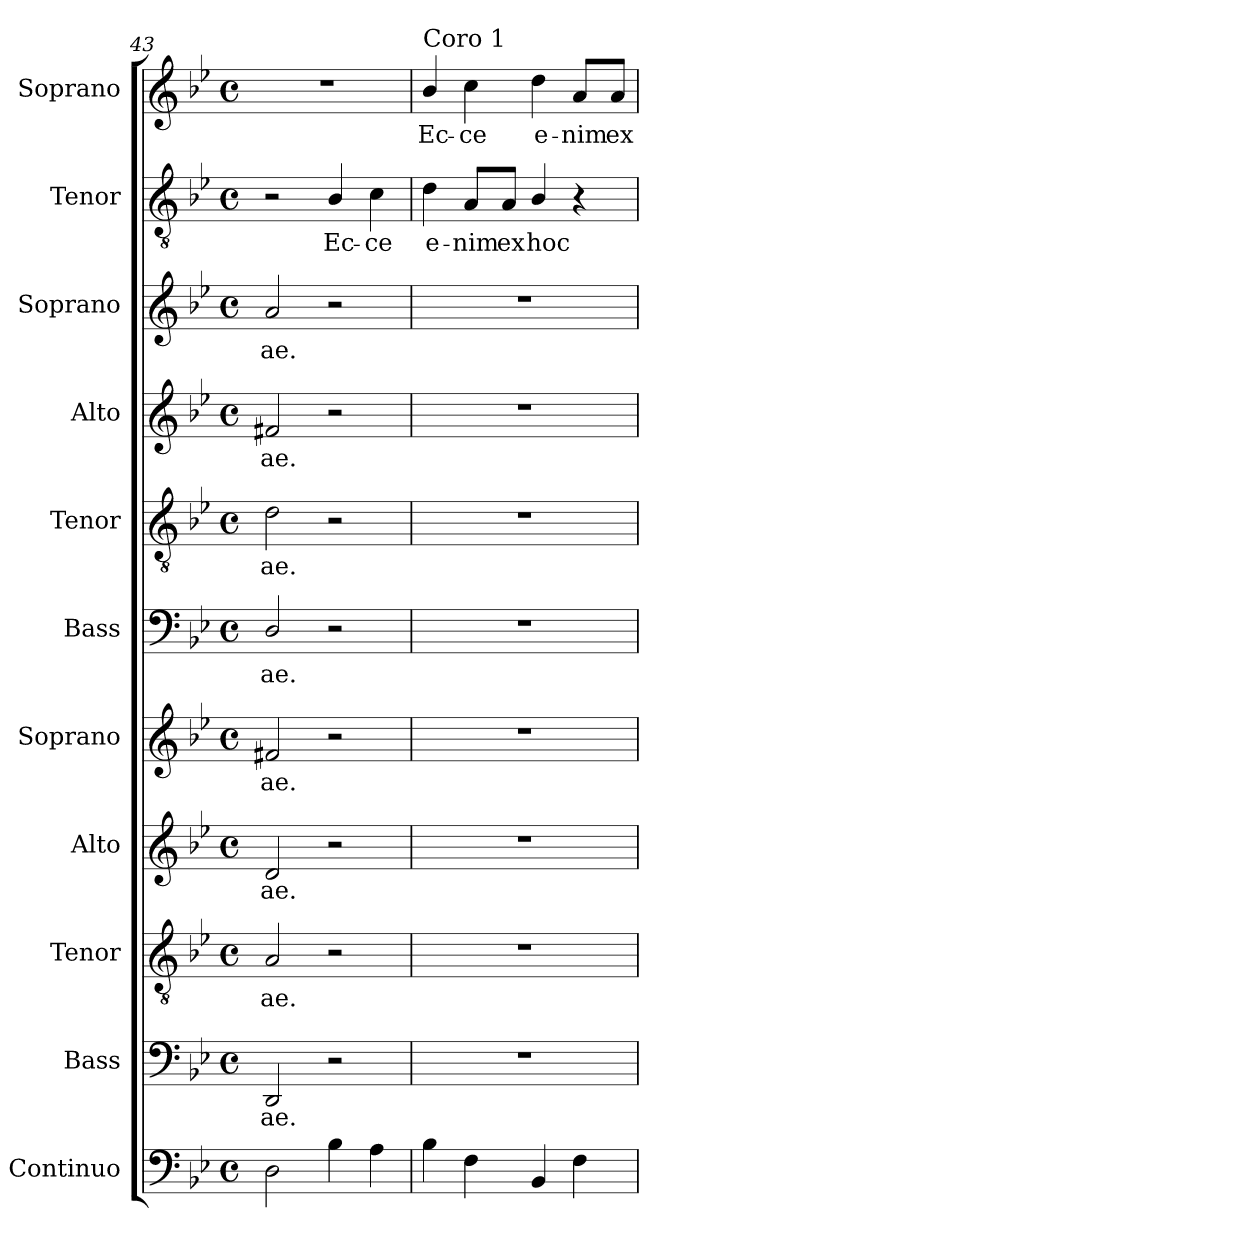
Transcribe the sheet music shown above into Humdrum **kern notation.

**kern	**kern	**text	**kern	**text	**kern	**text	**kern	**text	**kern	**text	**kern	**text	**kern	**text	**kern	**text	**kern	**text	**kern	**text
*part11	*part10	*part10	*part9	*part9	*part8	*part8	*part7	*part7	*part6	*part6	*part5	*part5	*part4	*part4	*part3	*part3	*part2	*part2	*part1	*part1
*staff11	*staff10	*staff10	*staff9	*staff9	*staff8	*staff8	*staff7	*staff7	*staff6	*staff6	*staff5	*staff5	*staff4	*staff4	*staff3	*staff3	*staff2	*staff2	*staff1	*staff1
*I"Continuo	*I"Bass	*	*I"Tenor	*	*I"Alto	*	*I"Soprano	*	*I"Bass	*	*I"Tenor	*	*I"Alto	*	*I"Soprano	*	*I"Tenor	*	*I"Soprano	*
*I'Cont.	*I'B.	*	*I'T.	*	*I'A.	*	*I'S.	*	*I'B.	*	*I'T.	*	*I'A.	*	*I'S.	*	*I'T.	*	*I'S.	*
*clefF4	*clefF4	*	*clefGv2	*	*clefG2	*	*clefG2	*	*clefF4	*	*clefGv2	*	*clefG2	*	*clefG2	*	*clefGv2	*	*clefG2	*
*	*	*	*ITrd7c12	*	*	*	*	*	*	*	*ITrd7c12	*	*	*	*	*	*ITrd7c12	*	*	*
*k[b-e-]	*k[b-e-]	*	*k[b-e-]	*	*k[b-e-]	*	*k[b-e-]	*	*k[b-e-]	*	*k[b-e-]	*	*k[b-e-]	*	*k[b-e-]	*	*k[b-e-]	*	*k[b-e-]	*
*B-:	*B-:	*	*B-:	*	*B-:	*	*B-:	*	*B-:	*	*B-:	*	*B-:	*	*B-:	*	*B-:	*	*B-:	*
*M4/4	*M4/4	*	*M4/4	*	*M4/4	*	*M4/4	*	*M4/4	*	*M4/4	*	*M4/4	*	*M4/4	*	*M4/4	*	*M4/4	*
*met(c)	*met(c)	*	*met(c)	*	*met(c)	*	*met(c)	*	*met(c)	*	*met(c)	*	*met(c)	*	*met(c)	*	*met(c)	*	*met(c)	*
=43	=43	=43	=43	=43	=43	=43	=43	=43	=43	=43	=43	=43	=43	=43	=43	=43	=43	=43	=43	=43
!	!	!LO:LY:b:color=#000000	!	!	!	!	!	!	!	!	!	!	!	!	!	!	!	!	!	!
!	!	!	!	!LO:LY:b:color=#000000	!	!	!	!	!	!	!	!	!	!	!	!	!	!	!	!
!	!	!	!	!	!	!LO:LY:b:color=#000000	!	!	!	!	!	!	!	!	!	!	!	!	!	!
!	!	!	!	!	!	!	!	!LO:LY:b:color=#000000	!	!	!	!	!	!	!	!	!	!	!	!
!	!	!	!	!	!	!	!	!	!	!LO:LY:b:color=#000000	!	!	!	!	!	!	!	!	!	!
!	!	!	!	!	!	!	!	!	!	!	!	!LO:LY:b:color=#000000	!	!	!	!	!	!	!	!
!	!	!	!	!	!	!	!	!	!	!	!	!	!	!LO:LY:b:color=#000000	!	!	!	!	!	!
!	!	!	!	!	!	!	!	!	!	!	!	!	!	!	!	!LO:LY:b:color=#000000	!	!	!	!
2Di\	2DDi/	-ae.	2AAi/	-ae.	2di/	-ae.	2f#Xi/	-ae.	2Di/	-ae.	2Di\	-ae.	2f#Xi/	-ae.	2ai/	-ae.	2r	.	1r	.
!	!	!	!	!	!	!	!	!	!	!	!	!	!	!	!	!	!	!LO:LY:b:color=#000000	!	!
4B-i\	2r	.	2r	.	2r	.	2r	.	2r	.	2r	.	2r	.	2r	.	4BB-i/	Ec-	.	.
!	!	!	!	!	!	!	!	!	!	!	!	!	!	!	!	!	!	!LO:LY:b:color=#000000	!	!
4Ai\	.	.	.	.	.	.	.	.	.	.	.	.	.	.	.	.	4Ci\	-ce	.	.
!!LO:LB:g=z
=44	=44	=44	=44	=44	=44	=44	=44	=44	=44	=44	=44	=44	=44	=44	=44	=44	=44	=44	=44	=44
!	!	!	!	!	!	!	!	!	!	!	!	!	!	!	!	!	!	!LO:LY:b:color=#000000	!	!
!	!	!	!	!	!	!	!	!	!	!	!	!	!	!	!	!	!	!	!LO:TX:a:t=Coro 1	!
!	!	!	!	!	!	!	!	!	!	!	!	!	!	!	!	!	!	!	!	!LO:LY:b:color=#000000
4B-i\	1r	.	1r	.	1r	.	1r	.	1r	.	1r	.	1r	.	1r	.	4Di\	e-	4b-i/	Ec-
!	!	!	!	!	!	!	!	!	!	!	!	!	!	!	!	!	!	!LO:LY:b:color=#000000	!	!
!	!	!	!	!	!	!	!	!	!	!	!	!	!	!	!	!	!	!	!	!LO:LY:b:color=#000000
4Fi\	.	.	.	.	.	.	.	.	.	.	.	.	.	.	.	.	8AAi/L	-nim	4cci\	-ce
!	!	!	!	!	!	!	!	!	!	!	!	!	!	!	!	!	!	!LO:LY:b:color=#000000	!	!
.	.	.	.	.	.	.	.	.	.	.	.	.	.	.	.	.	8AAi/J	ex	.	.
!	!	!	!	!	!	!	!	!	!	!	!	!	!	!	!	!	!	!LO:LY:b:color=#000000	!	!
!	!	!	!	!	!	!	!	!	!	!	!	!	!	!	!	!	!	!	!	!LO:LY:b:color=#000000
4BB-i/	.	.	.	.	.	.	.	.	.	.	.	.	.	.	.	.	4BB-i/	hoc	4ddi\	e-
!	!	!	!	!	!	!	!	!	!	!	!	!	!	!	!	!	!	!	!	!LO:LY:b:color=#000000
4Fi\	.	.	.	.	.	.	.	.	.	.	.	.	.	.	.	.	4r	.	8ai/L	-nim
!	!	!	!	!	!	!	!	!	!	!	!	!	!	!	!	!	!	!	!	!LO:LY:b:color=#000000
.	.	.	.	.	.	.	.	.	.	.	.	.	.	.	.	.	.	.	8ai/J	ex
=	=	=	=	=	=	=	=	=	=	=	=	=	=	=	=	=	=	=	=	=
*-	*-	*-	*-	*-	*-	*-	*-	*-	*-	*-	*-	*-	*-	*-	*-	*-	*-	*-	*-	*-
